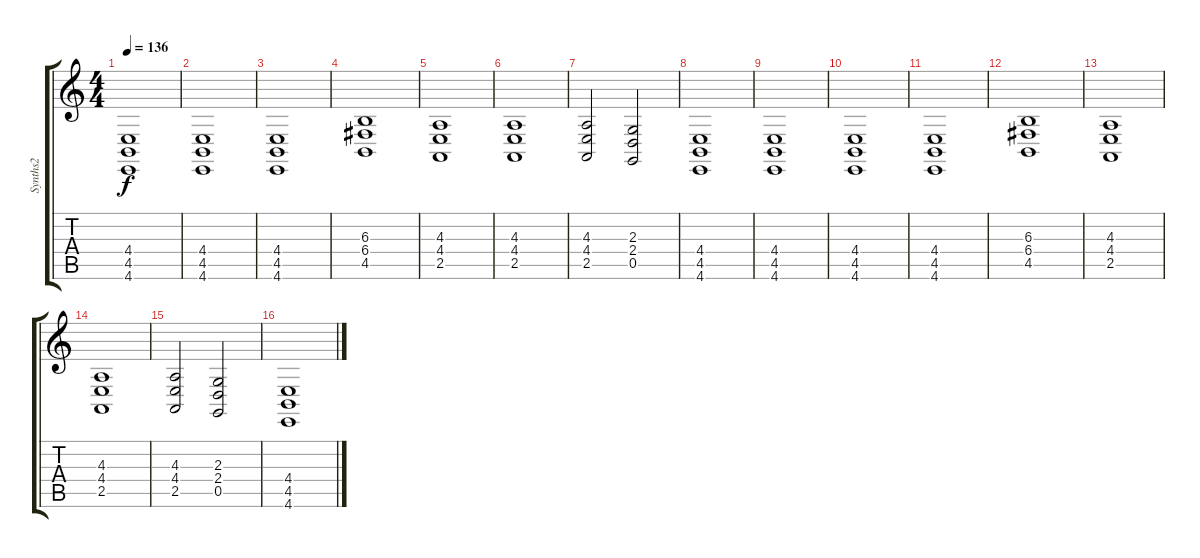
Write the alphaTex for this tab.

\track ("Synths2" "Synths2") {instrument choiraahs}
\staff {score tabs}
\tuning (D4 A3 F3 C3 G2 C2) {hide}
\ts (4 4)
\tempo 136
\clef g2
\ks c
(4.4 4.5 4.6).1{dy f} |
(4.4 4.5 4.6).1 |
(4.4 4.5 4.6).1 |
(6.3 6.4 4.5).1 |
(4.3 4.4 2.5).1 |
(4.3 4.4 2.5).1 |
(4.3 4.4 2.5).2 (2.3 2.4 0.5).2 |
(4.4 4.5 4.6).1 |
(4.4 4.5 4.6).1 |
(4.4 4.5 4.6).1{volume 14 instrument choiraahs} |
(4.4 4.5 4.6).1 |
(6.3 6.4 4.5).1 |
(4.3 4.4 2.5).1 |
(4.3 4.4 2.5).1 |
(4.3 4.4 2.5).2 (2.3 2.4 0.5).2 |
(4.4 4.5 4.6).1
